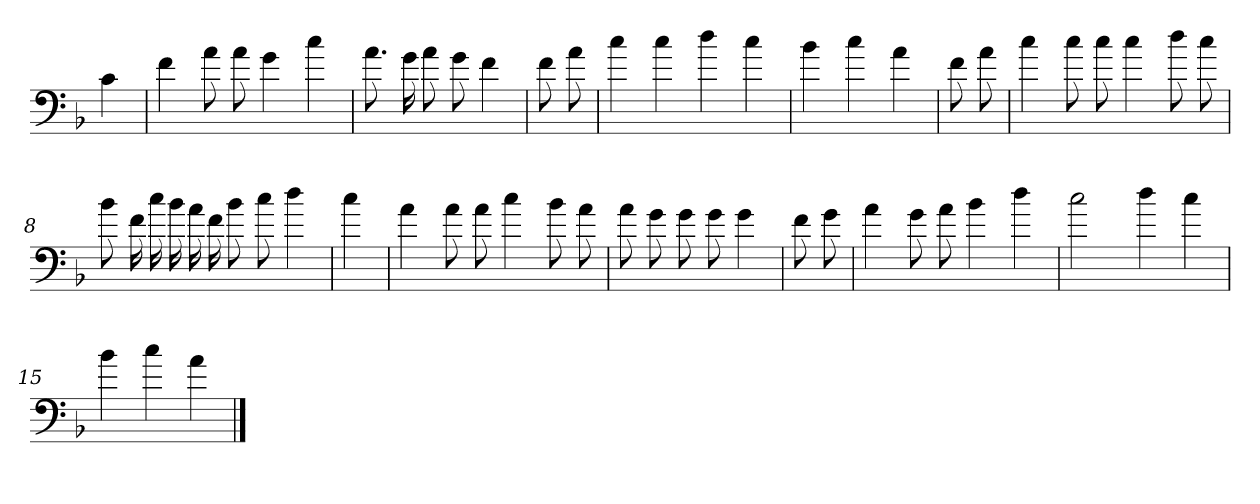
**kern
*part1
*staff1
*clefF4
*k[b-]
*F:
=
4c
=1
4f
8a
8a
4g
4cc
=2
8.a
16g
8a
8g
4f
=3
8f
8a
=4
4cc
4cc
4dd
4cc
=5
4b-
4cc
4a
=6
8f
8a
=7
4cc
8cc
8cc
4cc
8dd
8cc
=8
8b-
16f
16cc
16b-
16a
16f
8b-
8cc
4dd
=9
4cc
=10
4a
8a
8a
4cc
8b-
8a
=11
8a
8g
8g
8g
4g
=12
8f
8g
=13
4a
8g
8a
4b-
4dd
=14
2cc
4dd
4cc
=15
4b-
4cc
4a
==
*-
